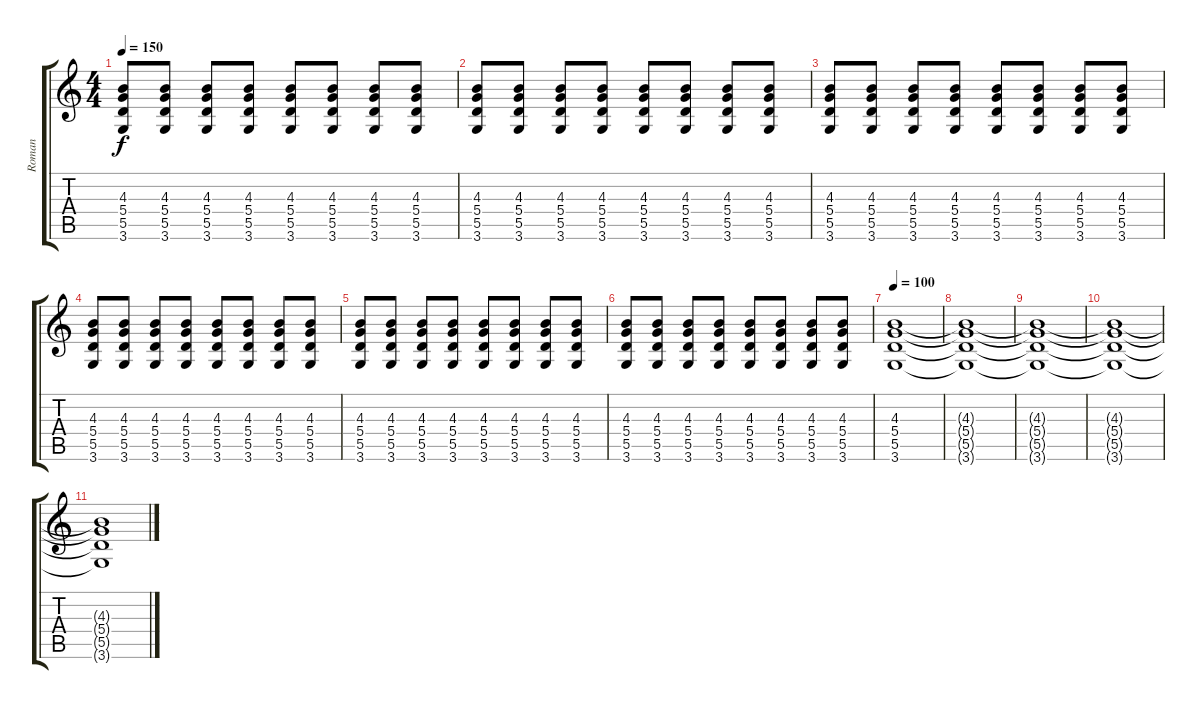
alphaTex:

\track ("Roman" "Roman") {instrument overdrivenguitar}
\staff {score tabs}
\tuning (E4 B3 G3 D3 A2 E2) {hide}
\ts (4 4)
\tempo 150
\clef g2
\ks c
(4.3 5.4 5.5 3.6).8{dy f} (4.3 5.4 5.5 3.6).8 (4.3 5.4 5.5 3.6).8 (4.3 5.4 5.5 3.6).8 (4.3 5.4 5.5 3.6).8 (4.3 5.4 5.5 3.6).8 (4.3 5.4 5.5 3.6).8 (4.3 5.4 5.5 3.6).8 |
(4.3 5.4 5.5 3.6).8 (4.3 5.4 5.5 3.6).8 (4.3 5.4 5.5 3.6).8 (4.3 5.4 5.5 3.6).8 (4.3 5.4 5.5 3.6).8 (4.3 5.4 5.5 3.6).8 (4.3 5.4 5.5 3.6).8 (4.3 5.4 5.5 3.6).8 |
(4.3 5.4 5.5 3.6).8 (4.3 5.4 5.5 3.6).8 (4.3 5.4 5.5 3.6).8 (4.3 5.4 5.5 3.6).8 (4.3 5.4 5.5 3.6).8 (4.3 5.4 5.5 3.6).8 (4.3 5.4 5.5 3.6).8 (4.3 5.4 5.5 3.6).8 |
(4.3 5.4 5.5 3.6).8 (4.3 5.4 5.5 3.6).8 (4.3 5.4 5.5 3.6).8 (4.3 5.4 5.5 3.6).8 (4.3 5.4 5.5 3.6).8 (4.3 5.4 5.5 3.6).8 (4.3 5.4 5.5 3.6).8 (4.3 5.4 5.5 3.6).8 |
(4.3 5.4 5.5 3.6).8 (4.3 5.4 5.5 3.6).8 (4.3 5.4 5.5 3.6).8 (4.3 5.4 5.5 3.6).8 (4.3 5.4 5.5 3.6).8 (4.3 5.4 5.5 3.6).8 (4.3 5.4 5.5 3.6).8 (4.3 5.4 5.5 3.6).8 |
(4.3 5.4 5.5 3.6).8 (4.3 5.4 5.5 3.6).8 (4.3 5.4 5.5 3.6).8 (4.3 5.4 5.5 3.6).8 (4.3 5.4 5.5 3.6).8 (4.3 5.4 5.5 3.6).8 (4.3 5.4 5.5 3.6).8 (4.3 5.4 5.5 3.6).8 |
\tempo 100
(4.3 5.4 5.5 3.6).1 |
(4.3{t} 5.4{t} 5.5{t} 3.6{t}).1 |
(4.3{t} 5.4{t} 5.5{t} 3.6{t}).1 |
(4.3{t} 5.4{t} 5.5{t} 3.6{t}).1 |
(4.3{t} 5.4{t} 5.5{t} 3.6{t}).1
